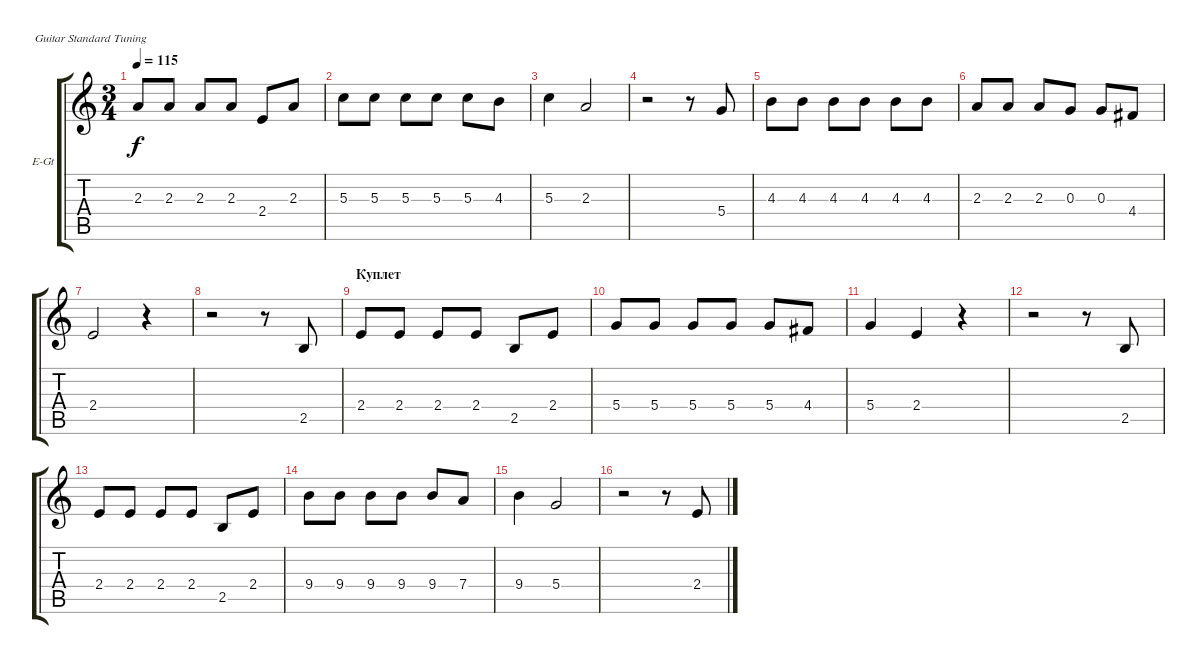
\defaultSystemsLayout 4
\bracketExtendMode groupsimilarinstruments
\firstSystemTrackNameOrientation horizontal
\otherSystemsTrackNameOrientation horizontal
\track ("В. Бутусов (Вокал)" "E-Gt") {instrument electricguitarclean}
\staff {score tabs}
\tuning (E4 B3 G3 D3 A2 E2)
\ts (3 4)
\tempo 115
\clef g2
\ks c
2.3.8{dy f} 2.3.8 2.3.8 2.3.8 2.4.8 2.3.8 |
5.3.8 5.3.8 5.3.8 5.3.8 5.3.8 4.3.8 |
5.3.4 2.3.2 |
r.2 r.8 5.4.8 |
4.3.8 4.3.8 4.3.8 4.3.8 4.3.8 4.3.8 |
2.3.8 2.3.8 2.3.8 0.3.8 0.3.8 4.4.8 |
2.4.2 r.4 |
r.2 r.8 2.5.8 |
\section ("" "Куплет")
2.4.8 2.4.8 2.4.8 2.4.8 2.5.8 2.4.8 |
5.4.8 5.4.8 5.4.8 5.4.8 5.4.8 4.4.8 |
5.4.4 2.4.4 r.4 |
r.2 r.8 2.5.8 |
2.4.8 2.4.8 2.4.8 2.4.8 2.5.8 2.4.8 |
9.4.8 9.4.8 9.4.8 9.4.8 9.4.8 7.4.8 |
9.4.4 5.4.2 |
r.2 r.8 2.4.8
